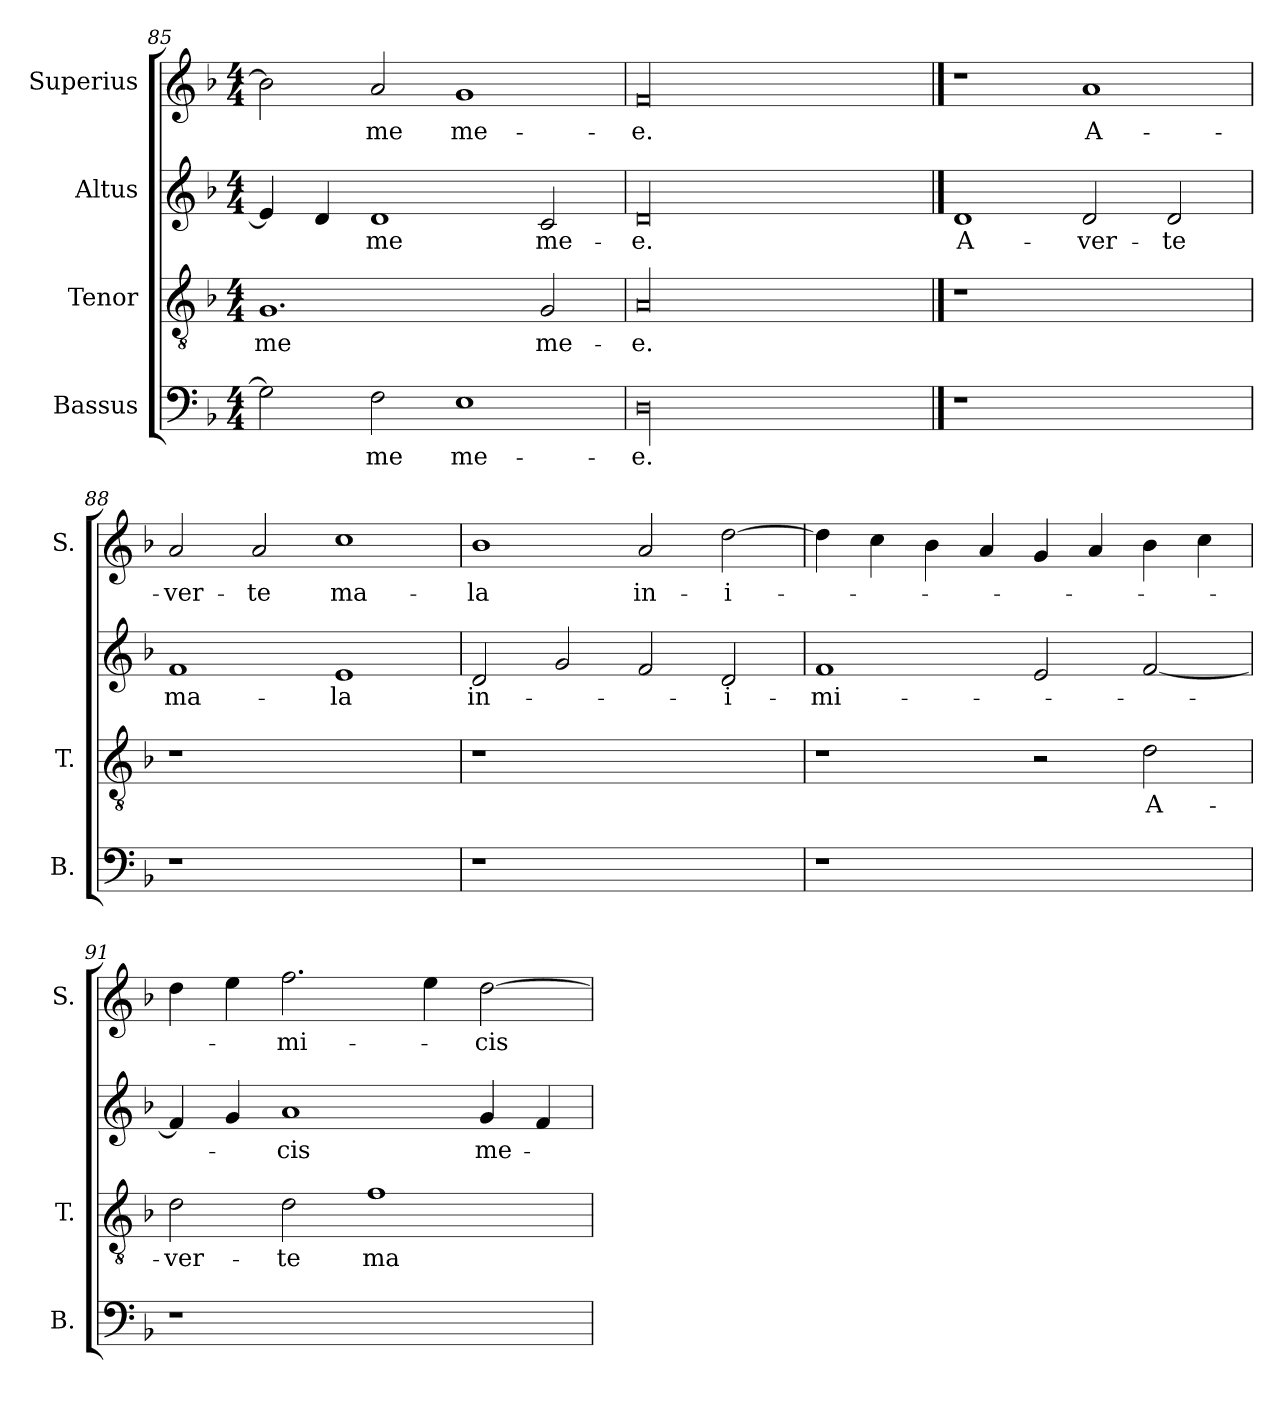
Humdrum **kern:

**kern	**text	**kern	**text	**kern	**text	**kern	**text
*part4	*part4	*part3	*part3	*part2	*part2	*part1	*part1
*staff4	*staff4	*staff3	*staff3	*staff2	*staff2	*staff1	*staff1
*I"Bassus	*	*I"Tenor	*	*I"Altus	*	*I"Superius	*
*I'B.	*	*I'T.	*	*	*	*I'S.	*
*clefF4	*	*clefGv2	*	*clefG2	*	*clefG2	*
*	*	*ITrd7c12	*	*	*	*	*
*k[b-]	*	*k[b-]	*	*k[b-]	*	*k[b-]	*
*F:	*	*F:	*	*F:	*	*F:	*
*M4/4	*	*M4/4	*	*M4/4	*	*M4/4	*
=85	=85	=85	=85	=85	=85	=85	=85
!	!	!	!LO:LY:b:color=#000000	!	!	!	!
2Gi\]	.	1.GGi	-me	4e-i/]	.	2b-i\]	.
.	.	.	.	4di/	.	.	.
!	!LO:LY:b:color=#000000	!	!	!	!	!	!
!	!	!	!	!	!LO:LY:b:color=#000000	!	!
!	!	!	!	!	!	!	!LO:LY:b:color=#000000
2Fi\	-me	.	.	1di	-me	2ai/	-me
!	!LO:LY:b:color=#000000	!	!	!	!	!	!
!	!	!	!	!	!	!	!LO:LY:b:color=#000000
1Ei	me-	.	.	.	.	1gi	me-
!	!	!	!LO:LY:b:color=#000000	!	!	!	!
!	!	!	!	!	!LO:LY:b:color=#000000	!	!
.	.	2GGi/	me-	2ci/	me-	.	.
=86	=86	=86	=86	=86	=86	=86	=86
!	!LO:LY:b:color=#000000	!	!	!	!	!	!
!	!	!	!LO:LY:b:color=#000000	!	!	!	!
!	!	!	!	!	!LO:LY:b:color=#000000	!	!
!	!	!	!	!	!	!	!LO:LY:b:color=#000000
00Di	-e.	00AAi	-e.	00di	-e.	00fi	-e.
!!LO:LB:g=z
==87	==87	==87	==87	==87	==87	==87	==87
!LO:N:vis=1	!	!LO:N:vis=1	!	!	!	!	!
!	!	!	!	!	!LO:LY:b:color=#000000	!	!
1r	.	1r	.	1di	A-	1r	.
!	!	!	!	!	!LO:LY:b:color=#000000	!	!
!	!	!	!	!	!	!	!LO:LY:b:color=#000000
1ryy	.	1ryy	.	2di/	-ver-	1ai	A-
!	!	!	!	!	!LO:LY:b:color=#000000	!	!
.	.	.	.	2di/	-te	.	.
=88	=88	=88	=88	=88	=88	=88	=88
!LO:N:vis=1	!	!LO:N:vis=1	!	!	!	!	!
!	!	!	!	!	!LO:LY:b:color=#000000	!	!
!	!	!	!	!	!	!	!LO:LY:b:color=#000000
1r	.	1r	.	1fi	ma-	2ai/	-ver-
!	!	!	!	!	!	!	!LO:LY:b:color=#000000
.	.	.	.	.	.	2ai/	-te
!	!	!	!	!	!LO:LY:b:color=#000000	!	!
!	!	!	!	!	!	!	!LO:LY:b:color=#000000
1ryy	.	1ryy	.	1ei	-la	1cci	ma-
=89	=89	=89	=89	=89	=89	=89	=89
!LO:N:vis=1	!	!LO:N:vis=1	!	!	!	!	!
!	!	!	!	!	!LO:LY:b:color=#000000	!	!
!	!	!	!	!	!	!	!LO:LY:b:color=#000000
1r	.	1r	.	2di/	in-	1b-i	-la
.	.	.	.	2gi/	.	.	.
!	!	!	!	!	!	!	!LO:LY:b:color=#000000
1ryy	.	1ryy	.	2fi/	.	2ai/	in-
!	!	!	!	!	!LO:LY:b:color=#000000	!	!
!	!	!	!	!	!	!	!LO:LY:b:color=#000000
.	.	.	.	2di/	-i-	[>2ddi\	-i-
=90	=90	=90	=90	=90	=90	=90	=90
!LO:N:vis=1	!	!	!	!	!	!	!
!	!	!	!	!	!LO:LY:b:color=#000000	!	!
1r	.	1r	.	1fi	-mi-	4ddi\]	.
.	.	.	.	.	.	4cci\	.
.	.	.	.	.	.	4b-i\	.
.	.	.	.	.	.	4ai/	.
1ryy	.	2r	.	2ei/	.	4gi/	.
.	.	.	.	.	.	4ai/	.
!	!	!	!LO:LY:b:color=#000000	!	!	!	!
.	.	2Di\	A-	[<2fi/	.	4b-i\	.
.	.	.	.	.	.	4cci\	.
=91	=91	=91	=91	=91	=91	=91	=91
!LO:N:vis=1	!	!	!	!	!	!	!
!	!	!	!LO:LY:b:color=#000000	!	!	!	!
1r	.	2Di\	-ver-	4fi/]	.	4ddi\	.
.	.	.	.	4gi/	.	4eei\	.
!	!	!	!LO:LY:b:color=#000000	!	!	!	!
!	!	!	!	!	!LO:LY:b:color=#000000	!	!
!	!	!	!	!	!	!	!LO:LY:b:color=#000000
.	.	2Di\	-te	1ai	-cis	2.ffi\	-mi-
!	!	!	!LO:LY:b:color=#000000	!	!	!	!
1ryy	.	1Fi	ma-	.	.	.	.
.	.	.	.	.	.	4eei\	.
!	!	!	!	!	!LO:LY:b:color=#000000	!	!
!	!	!	!	!	!	!	!LO:LY:b:color=#000000
.	.	.	.	4gi/	me-	[>2ddi\	-cis
.	.	.	.	4fi/	.	.	.
=	=	=	=	=	=	=	=
*-	*-	*-	*-	*-	*-	*-	*-
